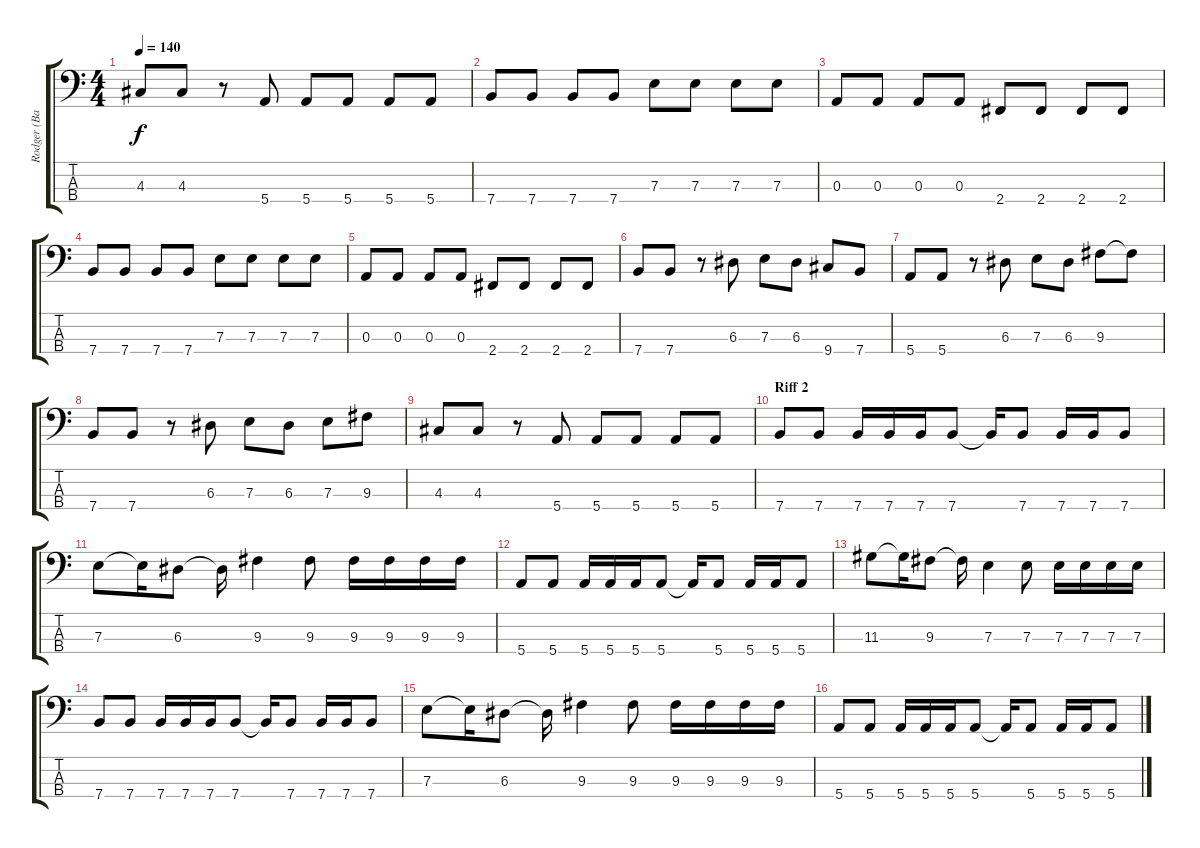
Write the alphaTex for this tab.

\track ("Rodger (Bass)" "Rodger (Ba") {instrument electricbasspick}
\staff {score tabs}
\tuning (G2 D2 A1 E1) {hide}
\ts (4 4)
\tempo 140
\clef f4
\ks c
4.3.8{dy f} 4.3.8 r.8 5.4.8 5.4.8 5.4.8 5.4.8 5.4.8 |
7.4.8 7.4.8 7.4.8 7.4.8 7.3.8 7.3.8 7.3.8 7.3.8 |
0.3.8 0.3.8 0.3.8 0.3.8 2.4.8 2.4.8 2.4.8 2.4.8 |
7.4.8 7.4.8 7.4.8 7.4.8 7.3.8 7.3.8 7.3.8 7.3.8 |
0.3.8 0.3.8 0.3.8 0.3.8 2.4.8 2.4.8 2.4.8 2.4.8 |
7.4.8 7.4.8 r.8 6.3.8 7.3.8 6.3.8 9.4.8 7.4.8 |
5.4.8 5.4.8 r.8 6.3.8 7.3.8 6.3.8 9.3.8 9.3{t}.8 |
7.4.8 7.4.8 r.8 6.3.8 7.3.8 6.3.8 7.3.8 9.3.8 |
4.3.8 4.3.8 r.8 5.4.8 5.4.8 5.4.8 5.4.8 5.4.8 |
\section ("" "Riff 2")
7.4.8 7.4.8 7.4.16 7.4.16 7.4.16 7.4.8 7.4{t}.16 7.4.8 7.4.16 7.4.16 7.4.8 |
7.3.8 7.3{t}.16 6.3.8 6.3{t}.16 9.3.4 9.3.8 9.3.16 9.3.16 9.3.16 9.3.16 |
5.4.8 5.4.8 5.4.16 5.4.16 5.4.16 5.4.8 5.4{t}.16 5.4.8 5.4.16 5.4.16 5.4.8 |
11.3.8 11.3{t}.16 9.3.8 9.3{t}.16 7.3.4 7.3.8 7.3.16 7.3.16 7.3.16 7.3.16 |
7.4.8 7.4.8 7.4.16 7.4.16 7.4.16 7.4.8 7.4{t}.16 7.4.8 7.4.16 7.4.16 7.4.8 |
7.3.8 7.3{t}.16 6.3.8 6.3{t}.16 9.3.4 9.3.8 9.3.16 9.3.16 9.3.16 9.3.16 |
5.4.8 5.4.8 5.4.16 5.4.16 5.4.16 5.4.8 5.4{t}.16 5.4.8 5.4.16 5.4.16 5.4.8
